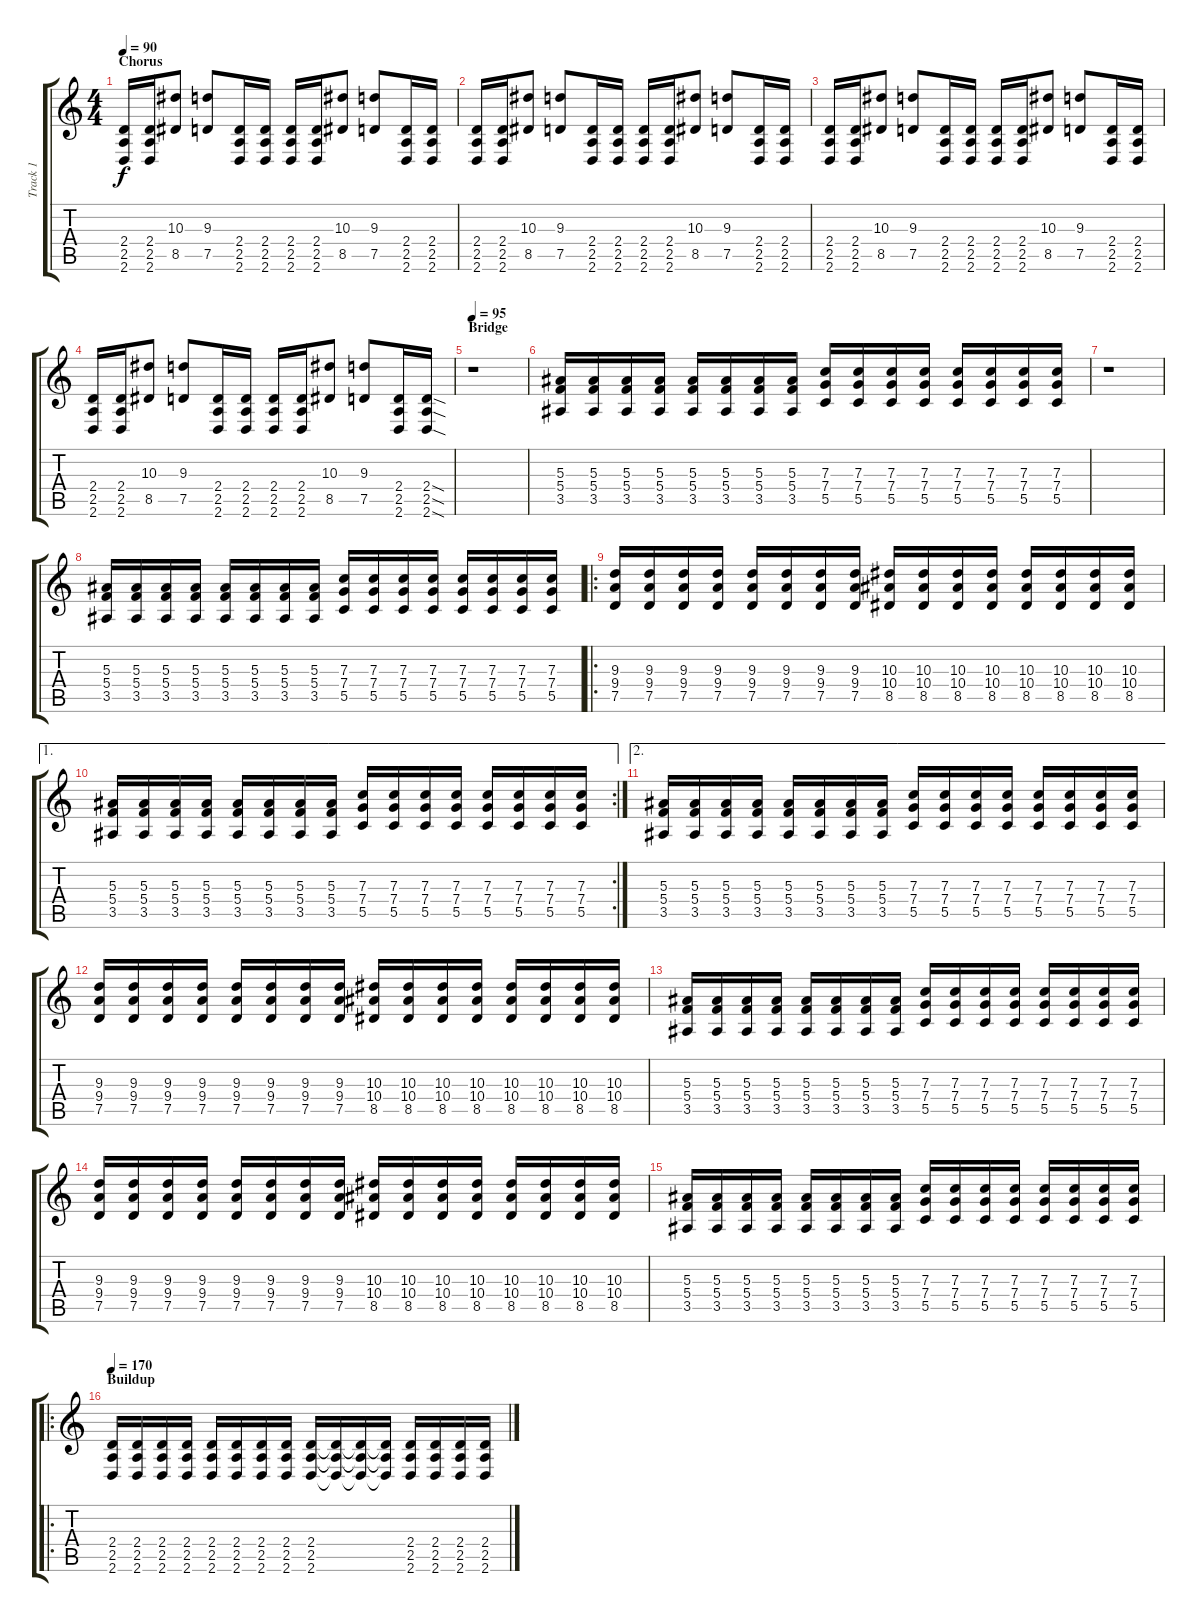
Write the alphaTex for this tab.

\track ("Track 1" "Track 1") {instrument overdrivenguitar}
\staff {score tabs}
\tuning (D4 A3 F3 C3 G2 C2) {hide}
\ts (4 4)
\section ("" "Chorus")
\tempo 90
\clef g2
\ks c
(2.4 2.5 2.6).16{dy f} (2.4 2.5 2.6).16 (10.3 8.5).8 (9.3 7.5).8 (2.4 2.5 2.6).16 (2.4 2.5 2.6).16 (2.4 2.5 2.6).16 (2.4 2.5 2.6).16 (10.3 8.5).8 (9.3 7.5).8 (2.4 2.5 2.6).16 (2.4 2.5 2.6).16 |
(2.4 2.5 2.6).16 (2.4 2.5 2.6).16 (10.3 8.5).8 (9.3 7.5).8 (2.4 2.5 2.6).16 (2.4 2.5 2.6).16 (2.4 2.5 2.6).16 (2.4 2.5 2.6).16 (10.3 8.5).8 (9.3 7.5).8 (2.4 2.5 2.6).16 (2.4 2.5 2.6).16 |
(2.4 2.5 2.6).16 (2.4 2.5 2.6).16 (10.3 8.5).8 (9.3 7.5).8 (2.4 2.5 2.6).16 (2.4 2.5 2.6).16 (2.4 2.5 2.6).16 (2.4 2.5 2.6).16 (10.3 8.5).8 (9.3 7.5).8 (2.4 2.5 2.6).16 (2.4 2.5 2.6).16 |
(2.4 2.5 2.6).16 (2.4 2.5 2.6).16 (10.3 8.5).8 (9.3 7.5).8 (2.4 2.5 2.6).16 (2.4 2.5 2.6).16 (2.4 2.5 2.6).16 (2.4 2.5 2.6).16 (10.3 8.5).8 (9.3 7.5).8 (2.4 2.5 2.6).16 (2.4{sod} 2.5{sod} 2.6{sod}).16 |
\section ("" "Bridge")
\tempo 95
r.1 |
(5.3 5.4 3.5).16 (5.3 5.4 3.5).16 (5.3 5.4 3.5).16 (5.3 5.4 3.5).16 (5.3 5.4 3.5).16 (5.3 5.4 3.5).16 (5.3 5.4 3.5).16 (5.3 5.4 3.5).16 (7.3 7.4 5.5).16 (7.3 7.4 5.5).16 (7.3 7.4 5.5).16 (7.3 7.4 5.5).16 (7.3 7.4 5.5).16 (7.3 7.4 5.5).16 (7.3 7.4 5.5).16 (7.3 7.4 5.5).16 |
r.1 |
(5.3 5.4 3.5).16 (5.3 5.4 3.5).16 (5.3 5.4 3.5).16 (5.3 5.4 3.5).16 (5.3 5.4 3.5).16 (5.3 5.4 3.5).16 (5.3 5.4 3.5).16 (5.3 5.4 3.5).16 (7.3 7.4 5.5).16 (7.3 7.4 5.5).16 (7.3 7.4 5.5).16 (7.3 7.4 5.5).16 (7.3 7.4 5.5).16 (7.3 7.4 5.5).16 (7.3 7.4 5.5).16 (7.3 7.4 5.5).16 |
\ro
(9.3 9.4 7.5).16 (9.3 9.4 7.5).16 (9.3 9.4 7.5).16 (9.3 9.4 7.5).16 (9.3 9.4 7.5).16 (9.3 9.4 7.5).16 (9.3 9.4 7.5).16 (9.3 9.4 7.5).16 (10.3 10.4 8.5).16 (10.3 10.4 8.5).16 (10.3 10.4 8.5).16 (10.3 10.4 8.5).16 (10.3 10.4 8.5).16 (10.3 10.4 8.5).16 (10.3 10.4 8.5).16 (10.3 10.4 8.5).16 |
\ae 1
\rc 2
(5.3 5.4 3.5).16 (5.3 5.4 3.5).16 (5.3 5.4 3.5).16 (5.3 5.4 3.5).16 (5.3 5.4 3.5).16 (5.3 5.4 3.5).16 (5.3 5.4 3.5).16 (5.3 5.4 3.5).16 (7.3 7.4 5.5).16 (7.3 7.4 5.5).16 (7.3 7.4 5.5).16 (7.3 7.4 5.5).16 (7.3 7.4 5.5).16 (7.3 7.4 5.5).16 (7.3 7.4 5.5).16 (7.3 7.4 5.5).16 |
\ae 2
(5.3 5.4 3.5).16 (5.3 5.4 3.5).16 (5.3 5.4 3.5).16 (5.3 5.4 3.5).16 (5.3 5.4 3.5).16 (5.3 5.4 3.5).16 (5.3 5.4 3.5).16 (5.3 5.4 3.5).16 (7.3 7.4 5.5).16 (7.3 7.4 5.5).16 (7.3 7.4 5.5).16 (7.3 7.4 5.5).16 (7.3 7.4 5.5).16 (7.3 7.4 5.5).16 (7.3 7.4 5.5).16 (7.3 7.4 5.5).16 |
(9.3 9.4 7.5).16 (9.3 9.4 7.5).16 (9.3 9.4 7.5).16 (9.3 9.4 7.5).16 (9.3 9.4 7.5).16 (9.3 9.4 7.5).16 (9.3 9.4 7.5).16 (9.3 9.4 7.5).16 (10.3 10.4 8.5).16 (10.3 10.4 8.5).16 (10.3 10.4 8.5).16 (10.3 10.4 8.5).16 (10.3 10.4 8.5).16 (10.3 10.4 8.5).16 (10.3 10.4 8.5).16 (10.3 10.4 8.5).16 |
(5.3 5.4 3.5).16 (5.3 5.4 3.5).16 (5.3 5.4 3.5).16 (5.3 5.4 3.5).16 (5.3 5.4 3.5).16 (5.3 5.4 3.5).16 (5.3 5.4 3.5).16 (5.3 5.4 3.5).16 (7.3 7.4 5.5).16 (7.3 7.4 5.5).16 (7.3 7.4 5.5).16 (7.3 7.4 5.5).16 (7.3 7.4 5.5).16 (7.3 7.4 5.5).16 (7.3 7.4 5.5).16 (7.3 7.4 5.5).16 |
(9.3 9.4 7.5).16 (9.3 9.4 7.5).16 (9.3 9.4 7.5).16 (9.3 9.4 7.5).16 (9.3 9.4 7.5).16 (9.3 9.4 7.5).16 (9.3 9.4 7.5).16 (9.3 9.4 7.5).16 (10.3 10.4 8.5).16 (10.3 10.4 8.5).16 (10.3 10.4 8.5).16 (10.3 10.4 8.5).16 (10.3 10.4 8.5).16 (10.3 10.4 8.5).16 (10.3 10.4 8.5).16 (10.3 10.4 8.5).16 |
(5.3 5.4 3.5).16 (5.3 5.4 3.5).16 (5.3 5.4 3.5).16 (5.3 5.4 3.5).16 (5.3 5.4 3.5).16 (5.3 5.4 3.5).16 (5.3 5.4 3.5).16 (5.3 5.4 3.5).16 (7.3 7.4 5.5).16 (7.3 7.4 5.5).16 (7.3 7.4 5.5).16 (7.3 7.4 5.5).16 (7.3 7.4 5.5).16 (7.3 7.4 5.5).16 (7.3 7.4 5.5).16 (7.3 7.4 5.5).16 |
\ro
\section ("" "Buildup")
\tempo 170
(2.4 2.5 2.6).16 (2.4 2.5 2.6).16 (2.4 2.5 2.6).16 (2.4 2.5 2.6).16 (2.4 2.5 2.6).16 (2.4 2.5 2.6).16 (2.4 2.5 2.6).16 (2.4 2.5 2.6).16 (2.4 2.5 2.6).16 (2.4{t} 2.5{t} 2.6{t}).16 (2.4{t} 2.5{t} 2.6{t}).16 (2.4{t} 2.5{t} 2.6{t}).16 (2.4 2.5 2.6).16 (2.4 2.5 2.6).16 (2.4 2.5 2.6).16 (2.4 2.5 2.6).16
